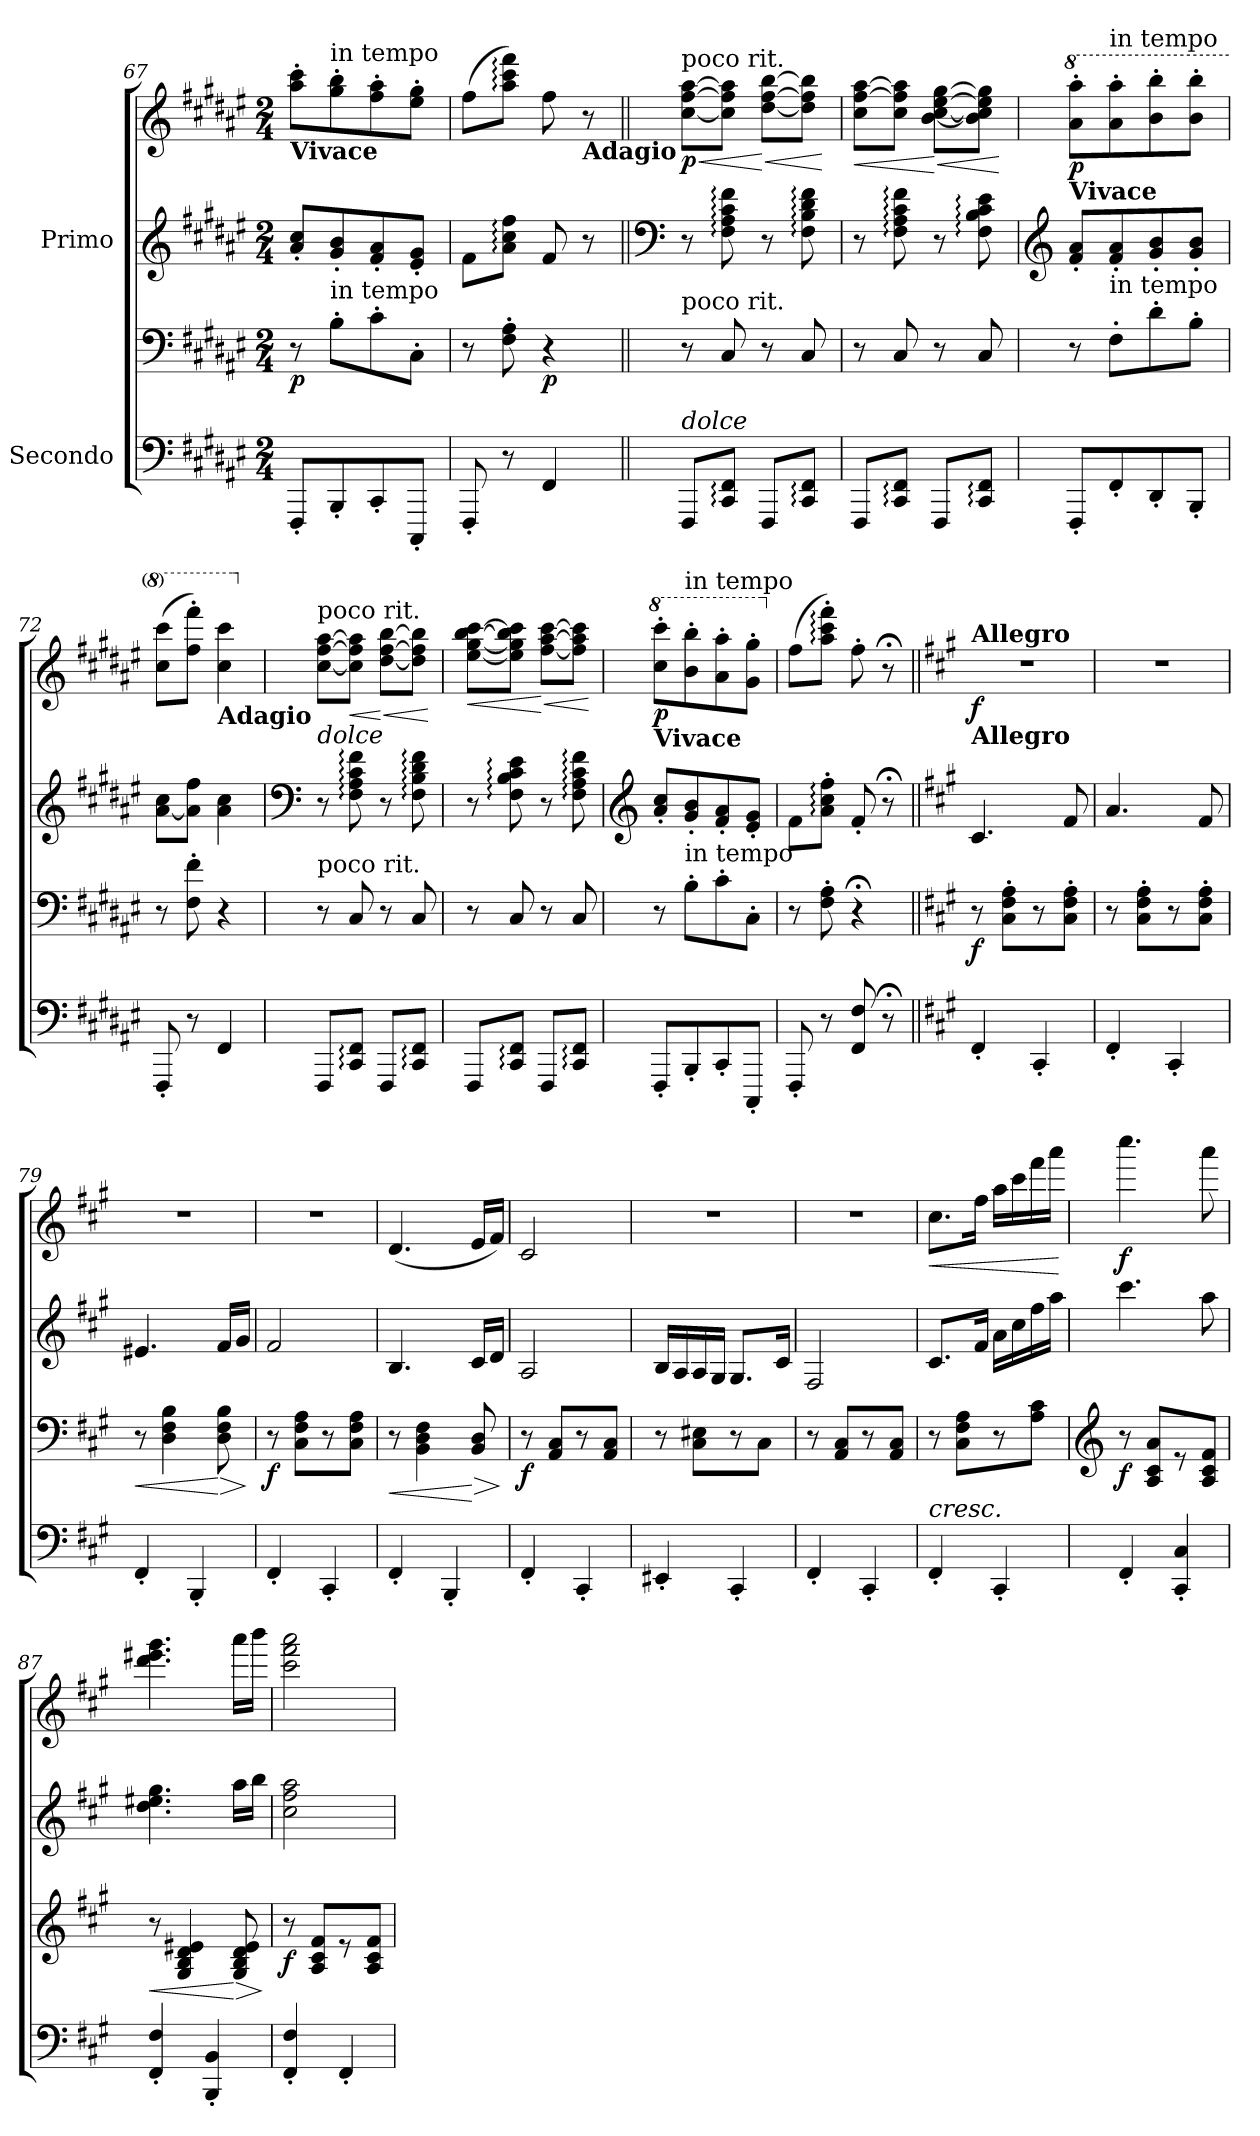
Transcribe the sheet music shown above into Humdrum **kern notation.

**kern	**kern	**dynam	**kern	**kern	**dynam
*part2	*part2	*part2	*part1	*part1	*part1
*staff4	*staff3	*staff3/4	*staff2	*staff1	*staff1/2
*I"Secondo	*	*	*I"Primo	*	*
!!LO:LB:g=z
*clefF4	*clefF4	*	*clefG2	*clefG2	*
*k[f#c#g#d#a#e#]	*k[f#c#g#d#a#e#]	*	*k[f#c#g#d#a#e#]	*k[f#c#g#d#a#e#]	*
*M2/4	*M2/4	*	*M2/4	*M2/4	*
=67	=67	=67	=67	=67	=67
!	!	!	!	!LO:TX:b:B:t=Vivace	!
!	!	!LO:DY:b	!	!	!
8FFF#'/L	8r	p	8a#/' 8cc#/'L	8aa#\' 8ccc#\'L	.
!	!	!	!	!LO:TX:a:t=in tempo	!
!	!LO:TX:a:t=in tempo	!	!	!	!
8BBB'/	8B'\L	.	8g#/' 8b/'	8gg#\' 8bb\'	.
8CC#'/	8c#'\	.	8f#/' 8a#/'	8ff#\' 8aa#\'	.
8CCC#'/J	8C#'\J	.	8e#/' 8g#/'J	8ee#\' 8gg#\'J	.
=68	=68	=68	=68	=68	=68
8FFF#'/	8r	.	8f#\L	(>8ff#\L	.
8r	8F#\' 8A#\'	.	8a#\: 8cc#\: 8ff#\:J	8aa#\: 8ccc#\: 8fff#\:J)	.
!	!	!LO:DY:b	!	!	!
4FF#/	4r	p	8f#/	8ff#\	.
!	!	!	!	!LO:TX:b:B:t=Adagio	!
.	.	.	8r	8r	.
=69||	=69||	=69||	=69||	=69||	=69||
*	*	*	*clefF4	*	*
!	!	!	!	!LO:TX:a:t=poco rit.	!
!	!LO:TX:a:t=poco rit.	!	!	!	!
!LO:TX:a:i:t=dolce	!	!	!	!	!
!	!	!	!	!	!LO:HP:b
!	!	!	!	!	!LO:DY:n=1:b
8FFF#/L	8r	.	8r	[8cc#\ [8ff#\ [8aa#\L	< p
8CC#/: 8FF#/:J	8C#/	.	8F#\: 8A#\: 8c#\: 8f#\:	8cc#\] 8ff#\] 8aa#\]J	.
!	!	!	!	!	!LO:HP:n=1:b
8FFF#/L	8r	.	8r	[8dd#\ [8ff#\ [8bb\L	[ <
8CC#/: 8FF#/:J	8C#/	.	8F#\: 8B\: 8d#\: 8f#\:	8dd#\] 8ff#\] 8bb\]J	.
.	.	.	.	.	[
=70	=70	=70	=70	=70	=70
!	!	!	!	!	!LO:HP:b
8FFF#/L	8r	.	8r	8cc#\ [8ff#\ [8aa#\L	<
8CC#/: 8FF#/:J	8C#/	.	8F#\: 8A#\: 8c#\: 8f#\:	8cc#\ 8ff#\] 8aa#\]J	.
!	!	!	!	!	!LO:HP:n=1:b
8FFF#/L	8r	.	8r	[8b\ [8cc#\ [8ee#\ [8gg#\L	[ <
8CC#/: 8FF#/:J	8C#/	.	8F#\: 8B\: 8c#\: 8e#\:	8b\] 8cc#\] 8ee#\] 8gg#\]J	.
.	.	.	.	.	[
=71	=71	=71	=71	=71	=71
*	*	*	*clefG2	*	*
*	*	*	*	*8va	*
!	!	!	!	!LO:TX:b:B:t=Vivace	!
!	!	!	!	!	!LO:DY:b
8FFF#'/L	8r	.	8f#/' 8a#/'L	8aa#\' 8aaa#\'L	p
!	!	!	!	!LO:TX:a:t=in tempo	!
!	!LO:TX:a:t=in tempo	!	!	!	!
8FF#'/	8F#'\L	.	8f#/' 8a#/'	8aa#\' 8aaa#\'	.
8DD#'/	8d#'\	.	8g#/' 8b/'	8bb\' 8bbb\'	.
8BBB'/J	8B'\J	.	8g#/' 8b/'J	8bb\' 8bbb\'J	.
=72	=72	=72	=72	=72	=72
8FFF#'/	8r	.	[8a#\ 8cc#\L	(>8ccc#\ 8cccc#\L	.
8r	8F#\' 8f#\'	.	8a#\] 8ff#\J	8fff#\' 8ffff#\'J)	.
!	!	!	!	!LO:TX:b:B:t=Adagio	!
4FF#/	4r	.	4a#\ 4cc#\	4ccc#\ 4cccc#\	.
=73	=73	=73	=73	=73	=73
*	*	*	*clefF4	*	*
*	*	*	*	*X8va	*
!	!	!	!	!LO:TX:a:t=poco rit.	!
!	!	!	!LO:TX:a:i:t=dolce	!	!
!	!LO:TX:a:t=poco rit.	!	!	!	!
8FFF#/L	8r	.	8r	[8cc#\ [8ff#\ [8aa#\L	.
!	!	!	!	!	!LO:HP:b
8CC#/: 8FF#/:J	8C#/	.	8F#\: 8A#\: 8c#\: 8f#\:	8cc#\] 8ff#\] 8aa#\]J	<
!	!	!	!	!	!LO:HP:n=1:b
8FFF#/L	8r	.	8r	[8dd#\ [8ff#\ [8bb\L	[ <
8CC#/: 8FF#/:J	8C#/	.	8F#\: 8B\: 8d#\: 8f#\:	8dd#\] 8ff#\] 8bb\]J	.
.	.	.	.	.	[
=74	=74	=74	=74	=74	=74
!	!	!	!	!	!LO:HP:b
8FFF#/L	8r	.	8r	[8ee#\ [8gg#\ [8bb\ [8ccc#\L	<
8CC#/: 8FF#/:J	8C#/	.	8F#\: 8B\: 8c#\: 8e#\:	8ee#\] 8gg#\] 8bb\] 8ccc#\]J	.
!	!	!	!	!	!LO:HP:n=1:b
8FFF#/L	8r	.	8r	[8ff#\ [8aa#\ [8ccc#\L	[ <
8CC#/: 8FF#/:J	8C#/	.	8F#\: 8A#\: 8c#\: 8f#\:	8ff#\] 8aa#\] 8ccc#\]J	.
.	.	.	.	.	[
!!LO:LB:g=z
=75	=75	=75	=75	=75	=75
*	*	*	*clefG2	*	*
*	*	*	*	*8va	*
!	!	!	!	!LO:TX:b:B:t=Vivace	!
!	!	!	!	!	!LO:DY:b
8FFF#'/L	8r	.	8a#/' 8cc#/'L	8ccc#\' 8cccc#\'L	p
!	!	!	!	!LO:TX:a:t=in tempo	!
!	!LO:TX:a:t=in tempo	!	!	!	!
8BBB'/	8B'\L	.	8g#/' 8b/'	8bb\' 8bbb\'	.
8CC#'/	8c#'\	.	8f#/' 8a#/'	8aa#\' 8aaa#\'	.
8CCC#'/J	8C#'\J	.	8e#/' 8g#/'J	8gg#\' 8ggg#\'J	.
=76	=76	=76	=76	=76	=76
*	*	*	*	*X8va	*
8FFF#'/	8r	.	8f#\L	(>8ff#\L	.
8r	8F#\' 8A#\'	.	8a#\:' 8cc#\:' 8ff#\:'J	8aa#\:' 8ccc#\:' 8fff#\:'J)	.
8FF#/ 8F#/	4r;<	.	8f#'/	8ff#'\	.
8r;<	.	.	8r;<	8r;<	.
=77||	=77||	=77||	=77||	=77||	=77||
*k[f#c#g#]	*k[f#c#g#]	*	*k[f#c#g#]	*k[f#c#g#]	*
!	!	!	!	!LO:TX:a:B:t=Allegro	!
!	!	!	!	!LO:TX:b:B:t=Allegro	!
!	!	!LO:DY:b	!	!	!LO:DY:b
4FF#'/	8r	f	4.c#/	2r	f
.	8C#\' 8F#\' 8A\'L	.	.	.	.
4CC#'/	8r	.	.	.	.
.	8C#\' 8F#\' 8A\'J	.	8f#/	.	.
=78	=78	=78	=78	=78	=78
4FF#'/	8r	.	4.a/	2r	.
.	8C#\' 8F#\' 8A\'L	.	.	.	.
4CC#'/	8r	.	.	.	.
.	8C#\' 8F#\' 8A\'J	.	8f#/	.	.
=79	=79	=79	=79	=79	=79
!	!	!LO:HP:b	!	!	!
4FF#'/	8r	<	4.e#X/	2r	.
.	4D\ 4F#\ 4B\	.	.	.	.
4BBB'/	.	.	.	.	.
!	!	!LO:HP:n=1:b	!	!	!
.	8D\ 8F#\ 8B\	[ >	16f#/LL	.	.
.	.	.	16g#/JJ	.	.
.	.	]	.	.	.
=80	=80	=80	=80	=80	=80
!	!	!LO:DY:b	!	!	!
4FF#'/	8r	f	2f#/	2r	.
.	8C#\ 8F#\ 8A\L	.	.	.	.
4CC#'/	8r	.	.	.	.
.	8C#\ 8F#\ 8A\J	.	.	.	.
=81	=81	=81	=81	=81	=81
!	!	!LO:HP:b	!	!	!
4FF#'/	8r	<	4.B/	(<4.d/	.
.	4BB\ 4D\ 4F#\	.	.	.	.
4BBB'/	.	.	.	.	.
!	!	!LO:HP:n=1:b	!	!	!
.	8BB/ 8D/	[ >	16c#/LL	16e/LL	.
.	.	.	16d/JJ	16f#/JJ)	.
.	.	]	.	.	.
=82	=82	=82	=82	=82	=82
!	!	!LO:DY:b	!	!	!
4FF#'/	8r	f	2A/	2c#/	.
.	8AA/ 8C#/L	.	.	.	.
4CC#'/	8r	.	.	.	.
.	8AA/ 8C#/J	.	.	.	.
=83	=83	=83	=83	=83	=83
4EE#X'/	8r	.	16B/LL	2r	.
.	.	.	16A/	.	.
.	8C#\ 8E#X\L	.	16A/	.	.
.	.	.	16G#/JJ	.	.
4CC#'/	8r	.	8.G#/L	.	.
.	8C#\J	.	.	.	.
.	.	.	16c#/Jk	.	.
!!LO:PB:g=z
=84	=84	=84	=84	=84	=84
4FF#'/	8r	.	2F#/	2r	.
.	8AA/ 8C#/L	.	.	.	.
4CC#'/	8r	.	.	.	.
.	8AA/ 8C#/J	.	.	.	.
=85	=85	=85	=85	=85	=85
!LO:TX:a:i:t=cresc.	!	!	!	!	!
!	!	!	!	!	!LO:HP:b
4FF#'/	8r	.	8.c#/L	8.cc#\L	<
.	8C#\ 8F#\ 8A\L	.	.	.	.
.	.	.	16f#/Jk	16ff#\Jk	.
4CC#'/	8r	.	16a\LL	16aa\LL	.
.	.	.	16cc#\	16ccc#\	.
.	8A\ 8c#\J	.	16ff#\	16fff#\	.
.	.	.	16aa\JJ	16aaa\JJ	.
.	.	.	.	.	[
=86	=86	=86	=86	=86	=86
*	*clefG2	*	*	*	*
!	!	!LO:DY:b	!	!	!LO:DY:b
4FF#'/	8r	f	4.ccc#\	4.cccc#\	f
.	8A/ 8c#/ 8a/L	.	.	.	.
4CC#/' 4C#/'	8r	.	.	.	.
.	8A/ 8c#/ 8f#/J	.	8aa\	8aaa\	.
=87	=87	=87	=87	=87	=87
!	!	!LO:HP:b	!	!	!
4FF#/' 4F#/'	8r	<	4.dd\ 4.ee#X\ 4.gg#\	4.ddd\ 4.eee#X\ 4.ggg#\	.
.	4G#/ 4B/ 4d/ 4e#X/	.	.	.	.
4BBB/' 4BB/'	.	.	.	.	.
!	!	!LO:HP:n=1:b	!	!	!
.	8G#/ 8B/ 8d/ 8e#/	[ >	16aa\LL	16aaa\LL	.
.	.	.	16bb\JJ	16bbb\JJ	.
.	.	]	.	.	.
=88	=88	=88	=88	=88	=88
!	!	!LO:DY:b	!	!	!
4FF#/' 4F#/'	8r	f	2cc#\ 2ff#\ 2aa\	2ccc#\ 2fff#\ 2aaa\	.
.	8A/ 8c#/ 8f#/L	.	.	.	.
4FF#'/	8r	.	.	.	.
.	8A/ 8c#/ 8f#/J	.	.	.	.
=	=	=	=	=	=
*-	*-	*-	*-	*-	*-
